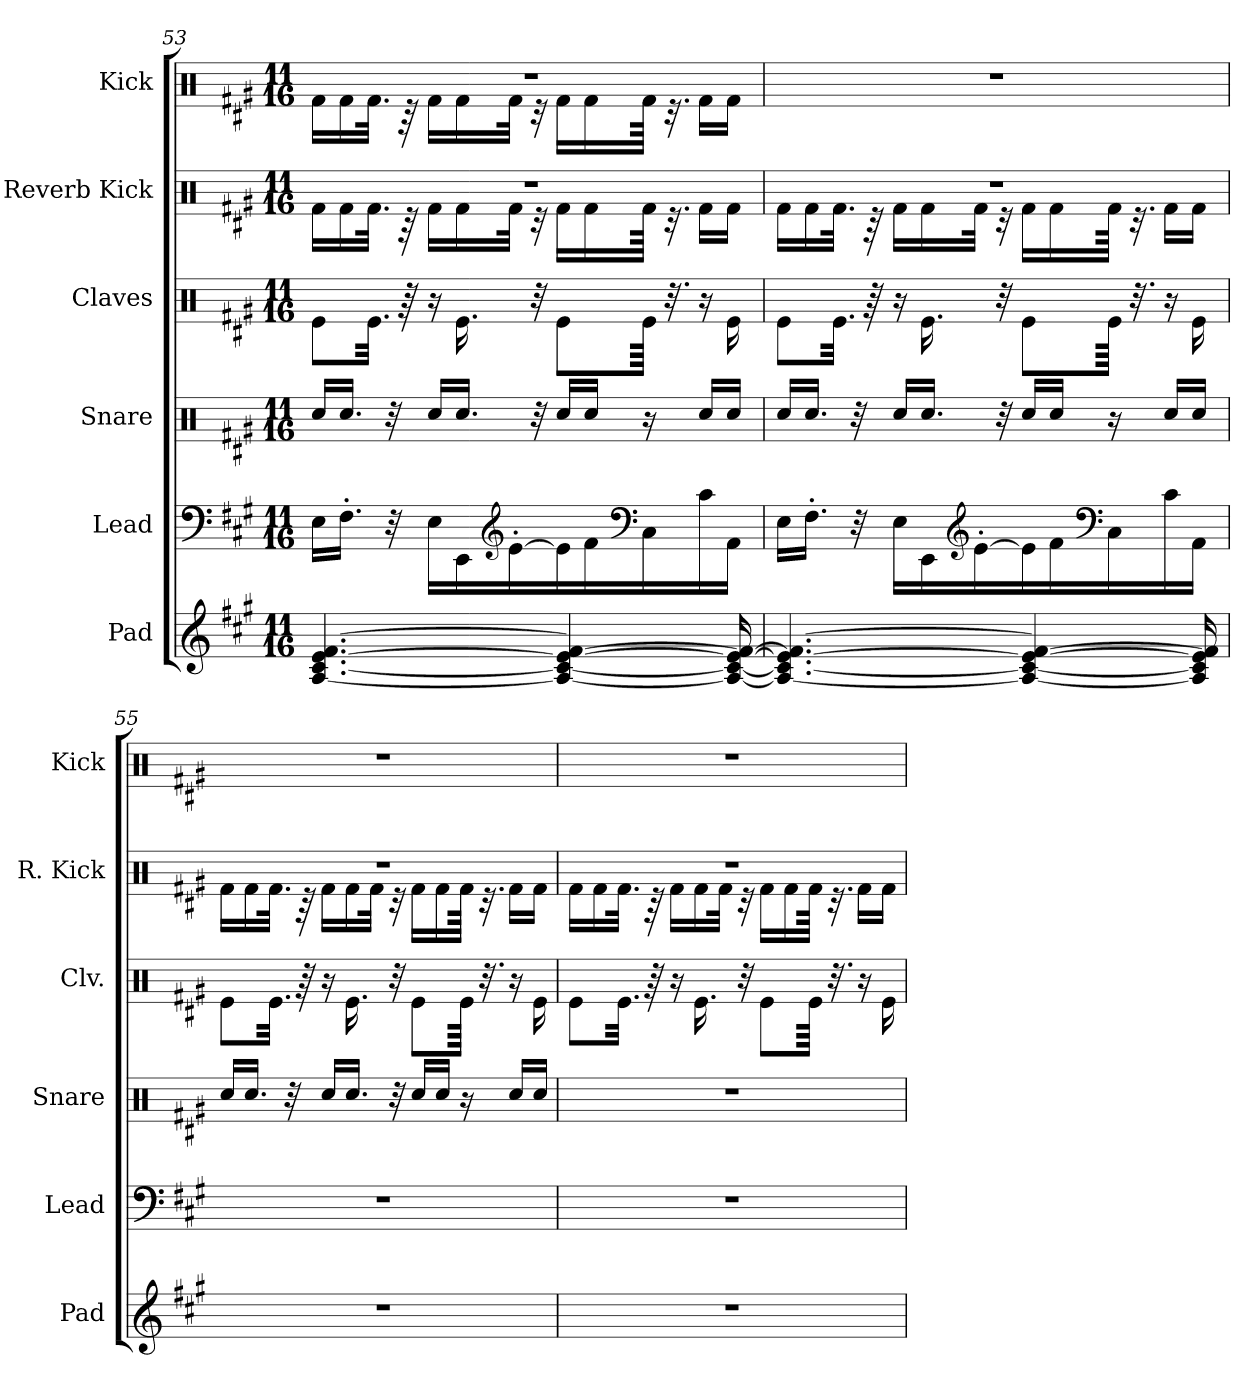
**kern	**kern	**kern	**kern	**kern	**kern
*part6	*part5	*part4	*part3	*part2	*part1
*staff6	*staff5	*staff4	*staff3	*staff2	*staff1
*I"Pad	*I"Lead	*I"Snare	*I"Claves	*I"Reverb Kick	*I"Kick
*I'Pad	*I'Lead	*I'Snare	*I'Clv.	*I'R. Kick	*I'Kick
!!LO:PB:g=z
*clefG2	*clefF4	*clefX	*clefX	*clefX	*clefX
*k[f#c#g#]	*k[f#c#g#]	*k[f#c#g#]	*k[f#c#g#]	*k[f#c#g#]	*k[f#c#g#]
*M11/16	*M11/16	*M11/16	*M11/16	*M11/16	*M11/16
=53	=53	=53	=53	=53	=53
*	*	*	*	*^	*^
[4.A/ [4.c#/ [4.e/ [4.f#/	16E\LL	16Rcc/LL	8Re\L	16%11r	16Rf\LL	16%11r	16Rf\LL
.	16.F#'\JJ	16.Rcc/JJ	.	.	16Rf\	.	16Rf\
.	.	.	32.Re\Jkk	.	32.Rf\JJk	.	32.Rf\JJk
.	32r	32r	.	.	.	.	.
.	.	.	64r	.	64r	.	64r
.	16E\LL	16Rcc/LL	16r	.	16Rf\LL	.	16Rf\LL
.	16EE\	16.Rcc/JJ	16.Re\	.	16Rf\	.	16Rf\
*	*clefG2	*	*	*	*	*	*
.	[16e'\	.	.	.	32Rf\JJk	.	32Rf\JJk
.	.	32r	32r	.	32r	.	32r
4A/_ 4c#/_ 4e/_ 4f#/_	16e\]	16Rcc/LL	8Re\L	.	16Rf\LL	.	16Rf\LL
.	16f#\	16Rcc/JJ	.	.	16Rf\	.	16Rf\
*	*clefF4	*	*	*	*	*	*
.	16C#\	16r	64Re\Jkkk	.	64Rf\JJkk	.	64Rf\JJkk
.	.	.	32.r	.	32.r	.	32.r
.	16c#\	16Rcc/LL	16r	.	16Rf\LL	.	16Rf\LL
16A/_ 16c#/_ 16e/_ 16f#/_	16AA\JJ	16Rcc/JJ	16Re\	.	16Rf\JJ	.	16Rf\JJ
*	*	*	*	*	*	*v	*v
=54	=54	=54	=54	=54	=54	=54
4.A/_ 4.c#/_ 4.e/_ 4.f#/_	16E\LL	16Rcc/LL	8Re\L	16%11r	16Rf\LL	16%11r
.	16.F#'\JJ	16.Rcc/JJ	.	.	16Rf\	.
.	.	.	32.Re\Jkk	.	32.Rf\JJk	.
.	32r	32r	.	.	.	.
.	.	.	64r	.	64r	.
.	16E\LL	16Rcc/LL	16r	.	16Rf\LL	.
.	16EE\	16.Rcc/JJ	16.Re\	.	16Rf\	.
*	*clefG2	*	*	*	*	*
.	[16e'\	.	.	.	32Rf\JJk	.
.	.	32r	32r	.	32r	.
4A/_ 4c#/_ 4e/_ 4f#/_	16e\]	16Rcc/LL	8Re\L	.	16Rf\LL	.
.	16f#\	16Rcc/JJ	.	.	16Rf\	.
*	*clefF4	*	*	*	*	*
.	16C#\	16r	64Re\Jkkk	.	64Rf\JJkk	.
.	.	.	32.r	.	32.r	.
.	16c#\	16Rcc/LL	16r	.	16Rf\LL	.
16A/] 16c#/] 16e/] 16f#/]	16AA\JJ	16Rcc/JJ	16Re\	.	16Rf\JJ	.
!!LO:LB:g=z
=55	=55	=55	=55	=55	=55	=55
16%11r	16%11r	16Rcc/LL	8Re\L	16%11r	16Rf\LL	16%11r
.	.	16.Rcc/JJ	.	.	16Rf\	.
.	.	.	32.Re\Jkk	.	32.Rf\JJk	.
.	.	32r	.	.	.	.
.	.	.	64r	.	64r	.
.	.	16Rcc/LL	16r	.	16Rf\LL	.
.	.	16.Rcc/JJ	16.Re\	.	16Rf\	.
.	.	.	.	.	32Rf\JJk	.
.	.	32r	32r	.	32r	.
.	.	16Rcc/LL	8Re\L	.	16Rf\LL	.
.	.	16Rcc/JJ	.	.	16Rf\	.
.	.	16r	64Re\Jkkk	.	64Rf\JJkk	.
.	.	.	32.r	.	32.r	.
.	.	16Rcc/LL	16r	.	16Rf\LL	.
.	.	16Rcc/JJ	16Re\	.	16Rf\JJ	.
=56	=56	=56	=56	=56	=56	=56
16%11r	16%11r	16%11r	8Re\L	16%11r	16Rf\LL	16%11r
.	.	.	.	.	16Rf\	.
.	.	.	32.Re\Jkk	.	32.Rf\JJk	.
.	.	.	64r	.	64r	.
.	.	.	16r	.	16Rf\LL	.
.	.	.	16.Re\	.	16Rf\	.
.	.	.	.	.	32Rf\JJk	.
.	.	.	32r	.	32r	.
.	.	.	8Re\L	.	16Rf\LL	.
.	.	.	.	.	16Rf\	.
.	.	.	64Re\Jkkk	.	64Rf\JJkk	.
.	.	.	32.r	.	32.r	.
.	.	.	16r	.	16Rf\LL	.
.	.	.	16Re\	.	16Rf\JJ	.
*	*	*	*	*v	*v	*
=	=	=	=	=	=
*-	*-	*-	*-	*-	*-
